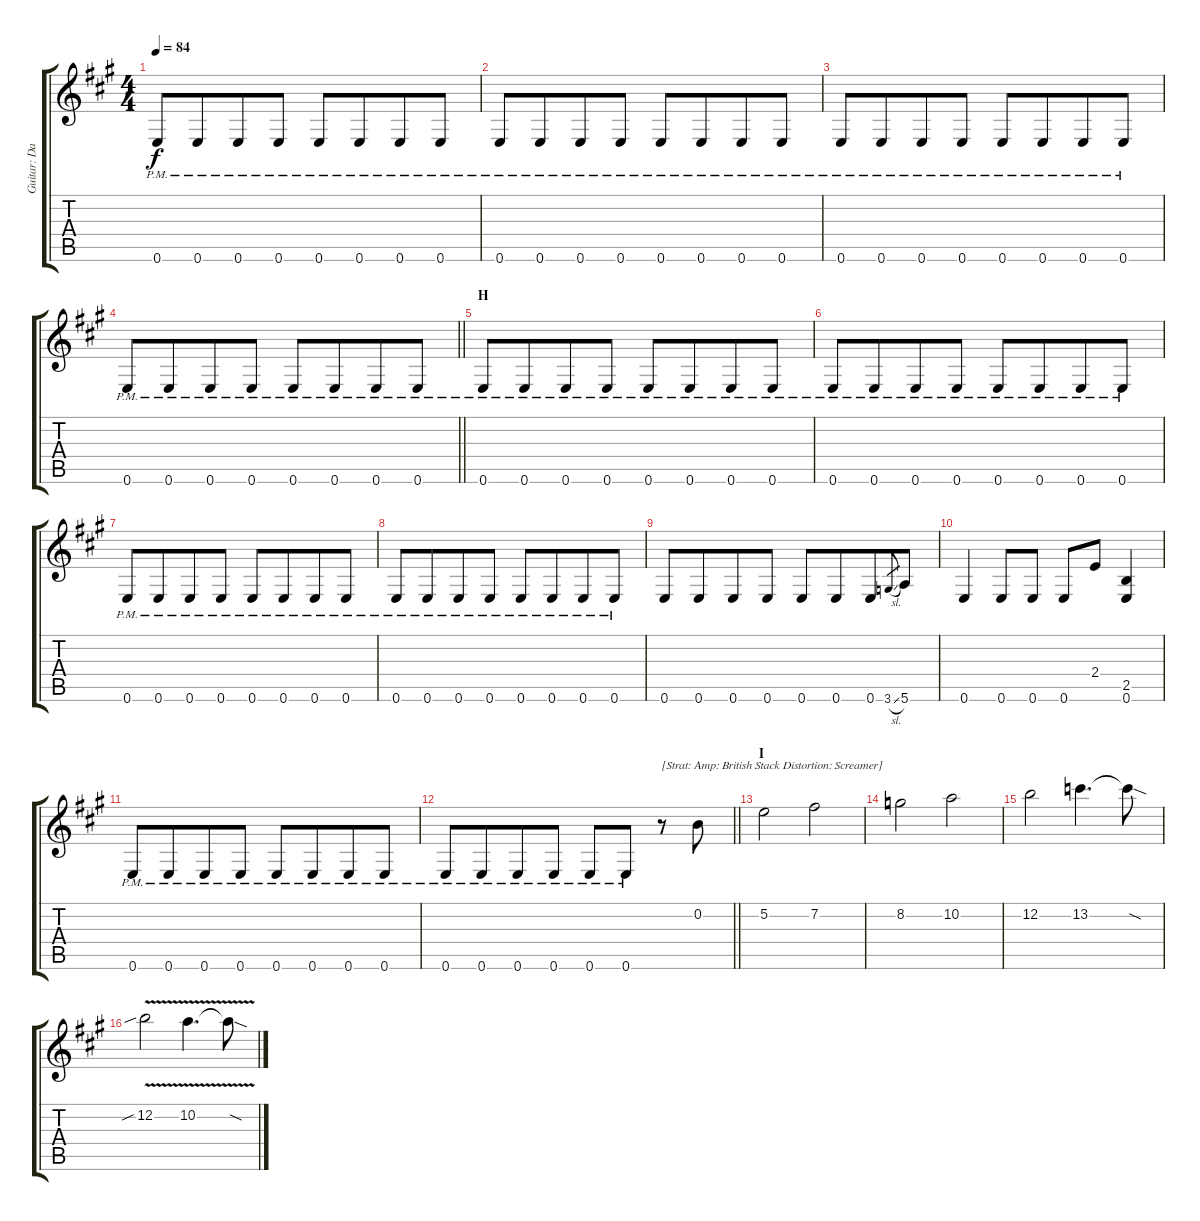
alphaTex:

\track ("Guitar: David Gilmour" "Guitar: Da") {instrument electricguitarjazz}
\staff {score tabs}
\tuning (E4 B3 G3 D3 A2 E2) {hide}
\ts (4 4)
\tempo 84
\clef g2
\ks a
0.6{pm}.8{dy f} 0.6{pm}.8{beam merge} 0.6{pm}.8 0.6{pm}.8 0.6{pm}.8 0.6{pm}.8{beam merge} 0.6{pm}.8 0.6{pm}.8 |
0.6{pm}.8 0.6{pm}.8{beam merge} 0.6{pm}.8 0.6{pm}.8 0.6{pm}.8 0.6{pm}.8{beam merge} 0.6{pm}.8 0.6{pm}.8 |
0.6{pm}.8 0.6{pm}.8{beam merge} 0.6{pm}.8 0.6{pm}.8 0.6{pm}.8 0.6{pm}.8{beam merge} 0.6{pm}.8 0.6{pm}.8 |
\barLineRight lightlight
0.6{pm}.8 0.6{pm}.8{beam merge} 0.6{pm}.8 0.6{pm}.8 0.6{pm}.8 0.6{pm}.8{beam merge} 0.6{pm}.8 0.6{pm}.8 |
\section ("" "H")
0.6{pm}.8 0.6{pm}.8{beam merge} 0.6{pm}.8 0.6{pm}.8 0.6{pm}.8 0.6{pm}.8{beam merge} 0.6{pm}.8 0.6{pm}.8 |
0.6{pm}.8 0.6{pm}.8{beam merge} 0.6{pm}.8 0.6{pm}.8 0.6{pm}.8 0.6{pm}.8{beam merge} 0.6{pm}.8 0.6{pm}.8 |
0.6{pm}.8 0.6{pm}.8{beam merge} 0.6{pm}.8 0.6{pm}.8 0.6{pm}.8 0.6{pm}.8{beam merge} 0.6{pm}.8 0.6{pm}.8 |
0.6{pm}.8 0.6{pm}.8{beam merge} 0.6{pm}.8 0.6{pm}.8 0.6{pm}.8 0.6{pm}.8{beam merge} 0.6{pm}.8 0.6{pm}.8 |
0.6.8 0.6.8{beam merge} 0.6.8 0.6.8 0.6.8 0.6.8{beam merge} 0.6.8 3.6{sl}.8{gr} 5.6.8 |
0.6.4 0.6.8 0.6.8 0.6.8 2.4.8 (2.5 0.6).4 |
0.6{pm}.8 0.6{pm}.8{beam merge} 0.6{pm}.8 0.6{pm}.8 0.6{pm}.8 0.6{pm}.8{beam merge} 0.6{pm}.8 0.6{pm}.8 |
\barLineRight lightlight
0.6{pm}.8 0.6{pm}.8{beam merge} 0.6{pm}.8 0.6{pm}.8 0.6{pm}.8 0.6{pm}.8 r.8{txt "[Strat: Amp: British Stack Distortion: Screamer]" volume 13 instrument overdrivenguitar} 0.2.8 |
\section ("" "I")
5.2.2 7.2.2 |
8.2.2 10.2.2 |
12.2.2 13.2.4{d} 13.2{sod t}.8 |
12.2{v sib}.2 10.2{v}.4{d} 10.2{sod t}.8
